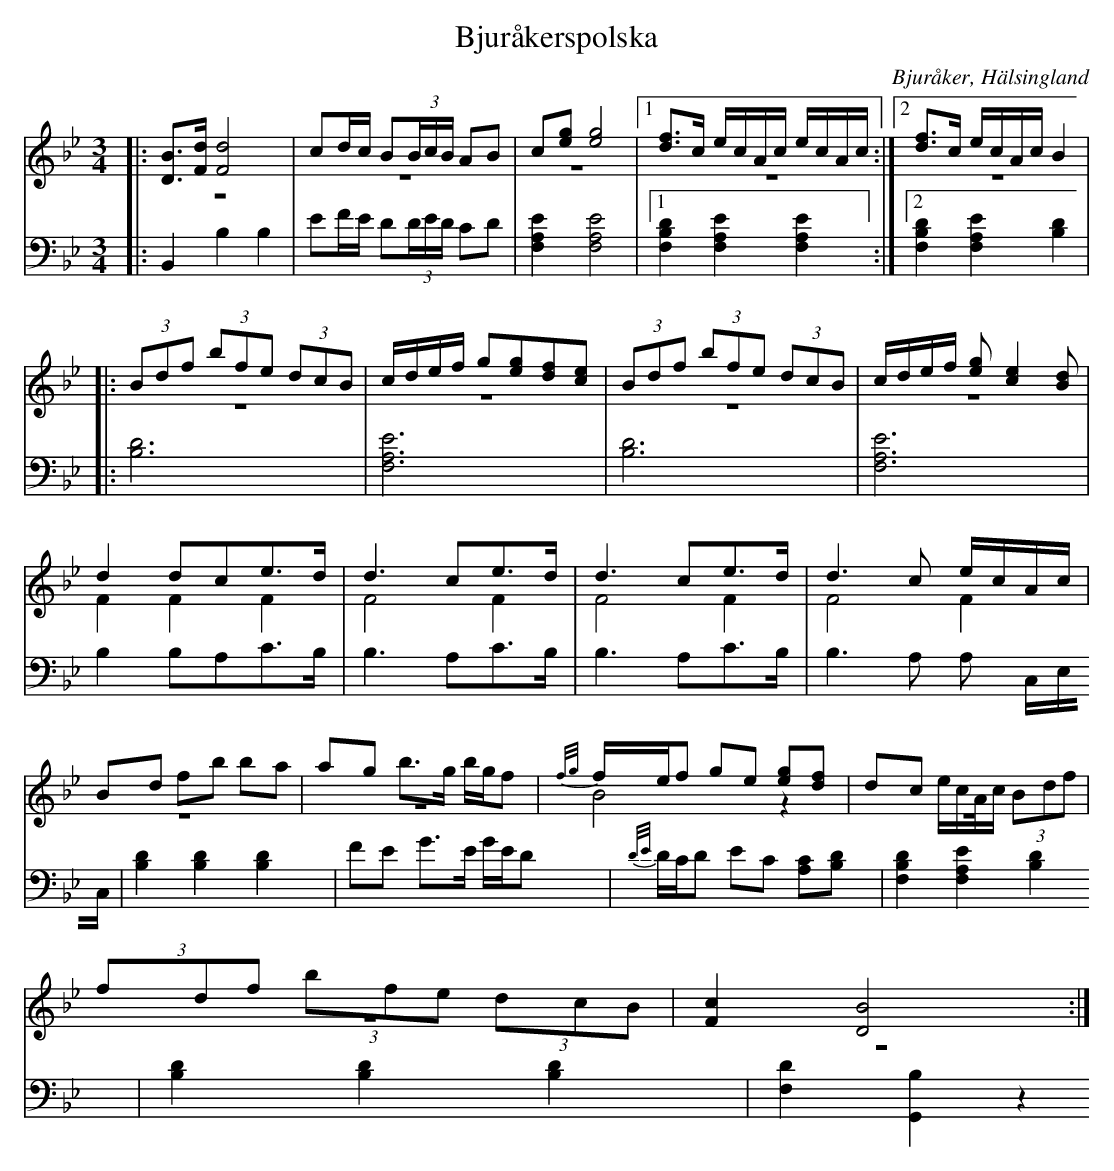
X:1
T: Bjuråkerspolska
O: Bjuråker, Hälsingland
M: 3/4
L: 1/8
K: Bb
V:1
V:2 merge
V:3
V:3 merge
V:1
|:[DB]>[Fd] [F4d4]|cd/c/ B(3B/c/B/ AB|c[eg] [e4g4]  |1[df]>c e/c/A/c/ e/c/A/c/:|2[df]>c e/c/A/c/ B2|
|:(3Bdf  (3bfe (3dcB |c/d/e/f/ g[eg][df][ce]|(3Bdf  (3bfe (3dcB |c/d/e/f/ [eg][c2e2][Bd]|
d2 dce>d|d3 ce>d|d3 ce>d|d3 c e/c/A/c/ |
Bd fb ba|ag b>g b/g/f|{f/g/}f/e/f ge [eg][df]|dc e/c/A/c/ (3Bdf|
(3fdf (3bfe (3dcB|[F2c2] [D4B4]:|
V:2
|: z6| z6|z6|1z6:|2 z6|
|:z6|z6|z6|z6|
F2 F2 F2|F4 F2|F4 F2|F4 F2|
z6|z6|B4 z2|z6|
z6|z6:|
V:3 clef=bass
|: B,,2 B,2 B,2| EF/E/ D(3D/E/D/ CD|[F,2A,2E2] [F,4A,4E4]|1 [F,2B,2D2] [F,2A,2E2] [F,2A,2E2]:|2 [F,2B,2D2] [F,2A,2E2] [B,2D2]|
|:[B,6D6]| [F,6A,6E6]|[B,6D6]|[F,6A,6E6]|
B,2 B,A,C>B,|B,3 A,C>B,|B,3 A,C>B,|B,3  A,  A, /C,/E,/C,/|
[B,2D2] [B,2D2] [B,2D2] |FE G>E G/E/D|{D/E/}D/C/D EC [A,C][B,D] | [F,2B,2D2] [F,2A,2E2][B,2D2]|[B,2D2] [B,2D2] [B,2D2]| [F,2D2] [G,,2B,2] z2:|
